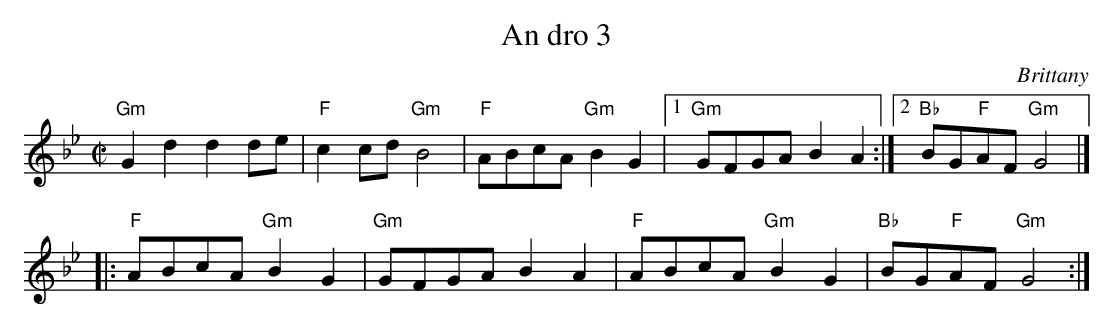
X:1
T:An dro 3
O:Brittany
M:C|
L:1/8
K:Bb
"Gm"G2d2 d2de|"F"c2cd "Gm"B4|"F"ABcA "Gm"B2G2|[1 "Gm"GFGA B2A2:|[2 "Bb"BG"F"AF "Gm"G4|]
|:"F"ABcA "Gm"B2G2|"Gm"GFGA B2A2|"F"ABcA "Gm"B2G2|"Bb"BG"F"AF "Gm"G4:|
